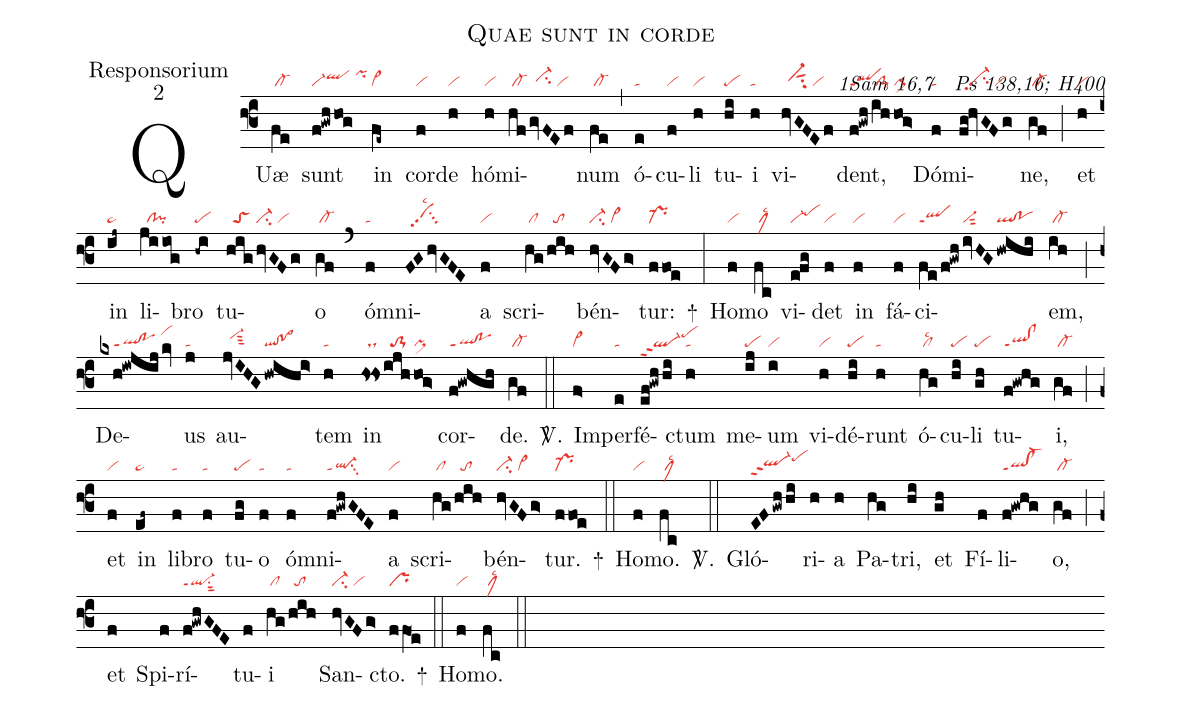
name:Quae sunt in corde;
office-part:Responsorium;
mode:2;
commentary:1Sam 16,7 ꝟ Ps 138,16; H400;
nabc-lines:1;
%%
(f3)
QUæ(fe|/cl-) sunt(f!gwh/hog|vi-qlhi/pihj) in(fe~|cl~) cor(f|vi)de(h|vi) hó(h|vi)mi(hf|/cl-|/gvFEf|//vi-hhsu2/vi)num(fe|/cl-) (,)
ó(e|ta)cu(f|vi)li(h|vi) tu(hi|pe)i(h|ta) vi(hvGFEf|//vi-hhsut1su2/vi)dent,(f!gwh|qlppt1|/ih|/clS-|/hog>|pi>) Dó(f|ta)mi(fg!hvGFg|//vi-hhpp2su2/vi)ne,(gf|/cl-) (;)
et(h|vi) in(ij~|pe~) li(ji/iog|//cl!pi)bro(-hi|pe) tu(hig|//toS|/hvGFg|vi-su2/vi)o(gf|/cl-) (`)
óm(f|ta)ni(FGhvGFE|//vihhpp2su3lsc2)a(f|vi) scri(hg|/cl|/hih|//to)bén(hvGFg>|vi-su2/vi>)tur:(ffoe|pr-) +(:)
Ho(f|vi)mo(fc|/clMlsc2) vi(efg|vi-pehi)det(f|vi) in(f|vi) fá(f|vi)ci(fe/f!gwh|qlppt1|/ivHG|vi-sut2|hwihi|ql!po)em,(ih|/cl-) (;)
De(kxh!iwjij/kv|////ql!poppt1/vihk)us(j|ta) au(jvIHG|//vi-hisut3|hwihi>|ql!po>)tem(h|ta) in(hs!hs|//ds|ijh|//to-1|/hog>|pi>) cor(f!gwhgh|ql!poppt1)de.(gf|/cl-) <sp>V/</sp>.(::)
Im(f>|vi>)per(e|ta)fé(ef!gwh/hi|ql-ppt2pehj)ctum(h|ta) me(ij|pe)um(i|vi) vi(h|vi)dé(hi|pe)runt(h|ta) ó(hg|/cllsc2)cu(hi|pe)li(gh|pe) tu(f!gwhg|ql!clppt1)i,(gf|/cl-) (;)
et(f|vi) in(ef~|pe~) li(f|ta)bro(f|ta) tu(fg|pe)o(f|ta) óm(f|ta)ni(f!gwhGFE|ql-ppt1su3)a(f|vi) scri(hg|/cl|/hih|//to)bén(hvGFg>|vi-su2/vi>)tur.(ffoe|pr-) +(::)
Ho(f|vi)mo.(fc|/clMlsc2) <sp>V/</sp>.(::)
Gló(EFgwhhi|ql-hhppt2pehj)ri(h)a(h) Pa(hg)tri,(hi)
et(gh) Fí(f)li(f!gwhg|ql!cl-ppt1)o,(gf|/cl-) (;)
et(f) Spi(f)rí(f!gwhGFE|ql-ppt1su1sut2)tu(f)i(hg|/cl|/hih|//to) San(hvGFg>|ci-/vi)cto.(ffO1e|pr) +(::)
Ho(f|vi)mo.(fc|/clMlsc2) (::)
